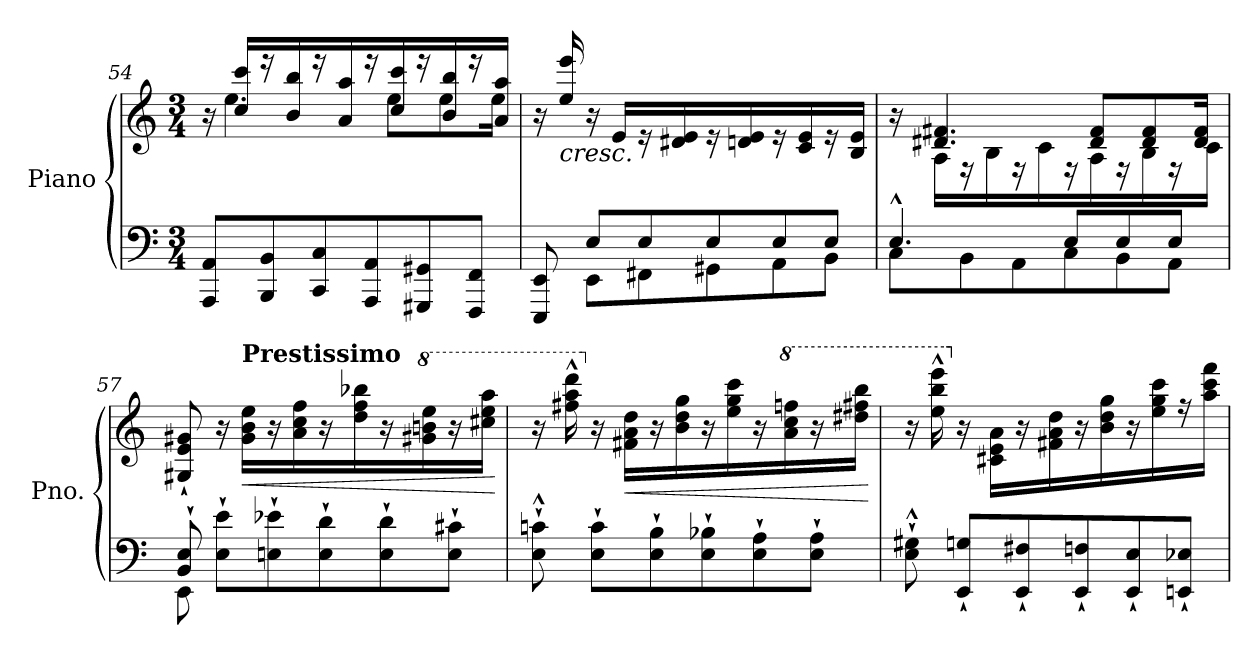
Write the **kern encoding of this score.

**kern	**kern	**dynam
*part1	*part1	*part1
*staff2	*staff1	*staff1/2
*I"Piano	*	*
*I'Pno.	*	*
*clefF4	*clefG2	*
*k[]	*k[]	*
*M3/4	*M3/4	*
=54	=54	=54
*	*^	*
8AAA/ 8AA/L	16r	16ryy	.
.	16cc/ 16ccc/LL	4.ee\	.
8BBB/ 8BB/	16r	.	.
.	16b/ 16bb/	.	.
8CC/ 8C/	16r	.	.
.	16a/ 16aa/	.	.
8AAA/ 8AA/	16r	.	.
.	16cc/ 16ccc/	8ee\L	.
8GGG#X/ 8GG#X/	16r	.	.
.	16b/ 16bb/	8ee\	.
8FFF/ 8FF/J	16r	.	.
.	16a/ 16aa/JJ	16ee\Jk	.
*	*v	*v	*
=55	=55	=55
*^	*	*
8EEE/ 8EE/	8ryy	16r	.
!	!	!	!LO:HP:b
.	.	16ee/ 16eee/	<
8E/L	8EE\L	16r	.
.	.	16e/LL	.
8E/	8FF#X\	16r	.
.	.	16d#X/ 16e/	.
8E/	8GG#X\	16r	.
.	.	16dn/ 16e/	.
8E/	8AA\	16r	.
.	.	16c/ 16e/	.
8E/J	8BB\J	16r	.
.	.	16B/ 16e/JJ	.
=56	=56	=56	=56
*	*	*^	*
4.E^^/	8C\L	16r	16ryy	.
.	.	4.d#X/ 4.f#X/	16A\LL	.
.	8BB\	.	16r	.
.	.	.	16B\	.
.	8AA\	.	16r	.
.	.	.	16c\	.
8E/L	8C\	.	16r	.
.	.	8d#/ 8f#/L	16A\	.
8E/	8BB\	.	16r	.
.	.	8d#/ 8f#/	16B\	.
8E/J	8AA\J	.	16r	.
.	.	16d#/ 16f#/Jk	16c\JJ	.
*	*	*v	*v	*
!!LO:LB:g=z
=57	=57	=57	=57
8BB/` 8E/`	8EE\	8G#X/` 8e/` 8g#X/`	.
8E\` 8e\`L	8ryy	16r	.
!	!	!LO:TX:a:B:t=Prestissimo	!
!	!	!	!LO:HP:b
.	.	16g#\ 16b\ 16ee\LL	<
8En\` 8e-X\`	2ryy	16r	.
.	.	16a\ 16cc\ 16ff\	.
8E\` 8d\`	.	16r	.
.	.	16dd\ 16ff\ 16bb-X\	.
8E\` 8d\`	.	16r	.
*	*	*8va	*
.	.	16gg#X\ 16bbn\ 16eee\	.
8E\` 8c#X\`J	.	16r	.
.	.	16ccc#X\ 16eee\ 16aaa\JJ	.
*v	*v	*	*
.	.	[
=58	=58	=58
8E\`^^ 8cn\`^^	16r	.
.	16fff#X\^^ 16aaa\^^ 16dddd\^^	.
*	*X8va	*
8E\` 8c\`L	16r	.
!	!	!LO:HP:b
.	16f#X\ 16a\ 16dd\LL	<
8E\` 8B\`	16r	.
.	16b\ 16dd\ 16gg\	.
8E\` 8B-X\`	16r	.
.	16ee\ 16gg\ 16ccc\	.
8E\` 8A\`	16r	.
*	*8va	*
.	16aa\ 16ccc\ 16fffn\	.
8E\` 8A\`J	16r	.
.	16ddd#X\ 16fff#X\ 16bbb\JJ	.
.	.	[
=59	=59	=59
8E\`^^ 8G#X\`^^	16r	.
.	16eee\^^ 16bbb\^^ 16eeee\^^	.
*	*X8va	*
8EE/` 8Gn/`L	16r	.
.	16c#X\ 16e\ 16a\LL	.
8EE/` 8F#X/`	16r	.
.	16f#X\ 16a\ 16dd\	.
8EE/` 8Fn/`	16r	.
.	16b\ 16dd\ 16gg\	.
8EE/` 8E/`	16r	.
.	16ee\ 16gg\ 16ccc\	.
8EEn/` 8E-X/`J	16r	.
.	16aa\ 16ccc\ 16fff\JJ	.
.	.	[
=	=	=
*-	*-	*-
